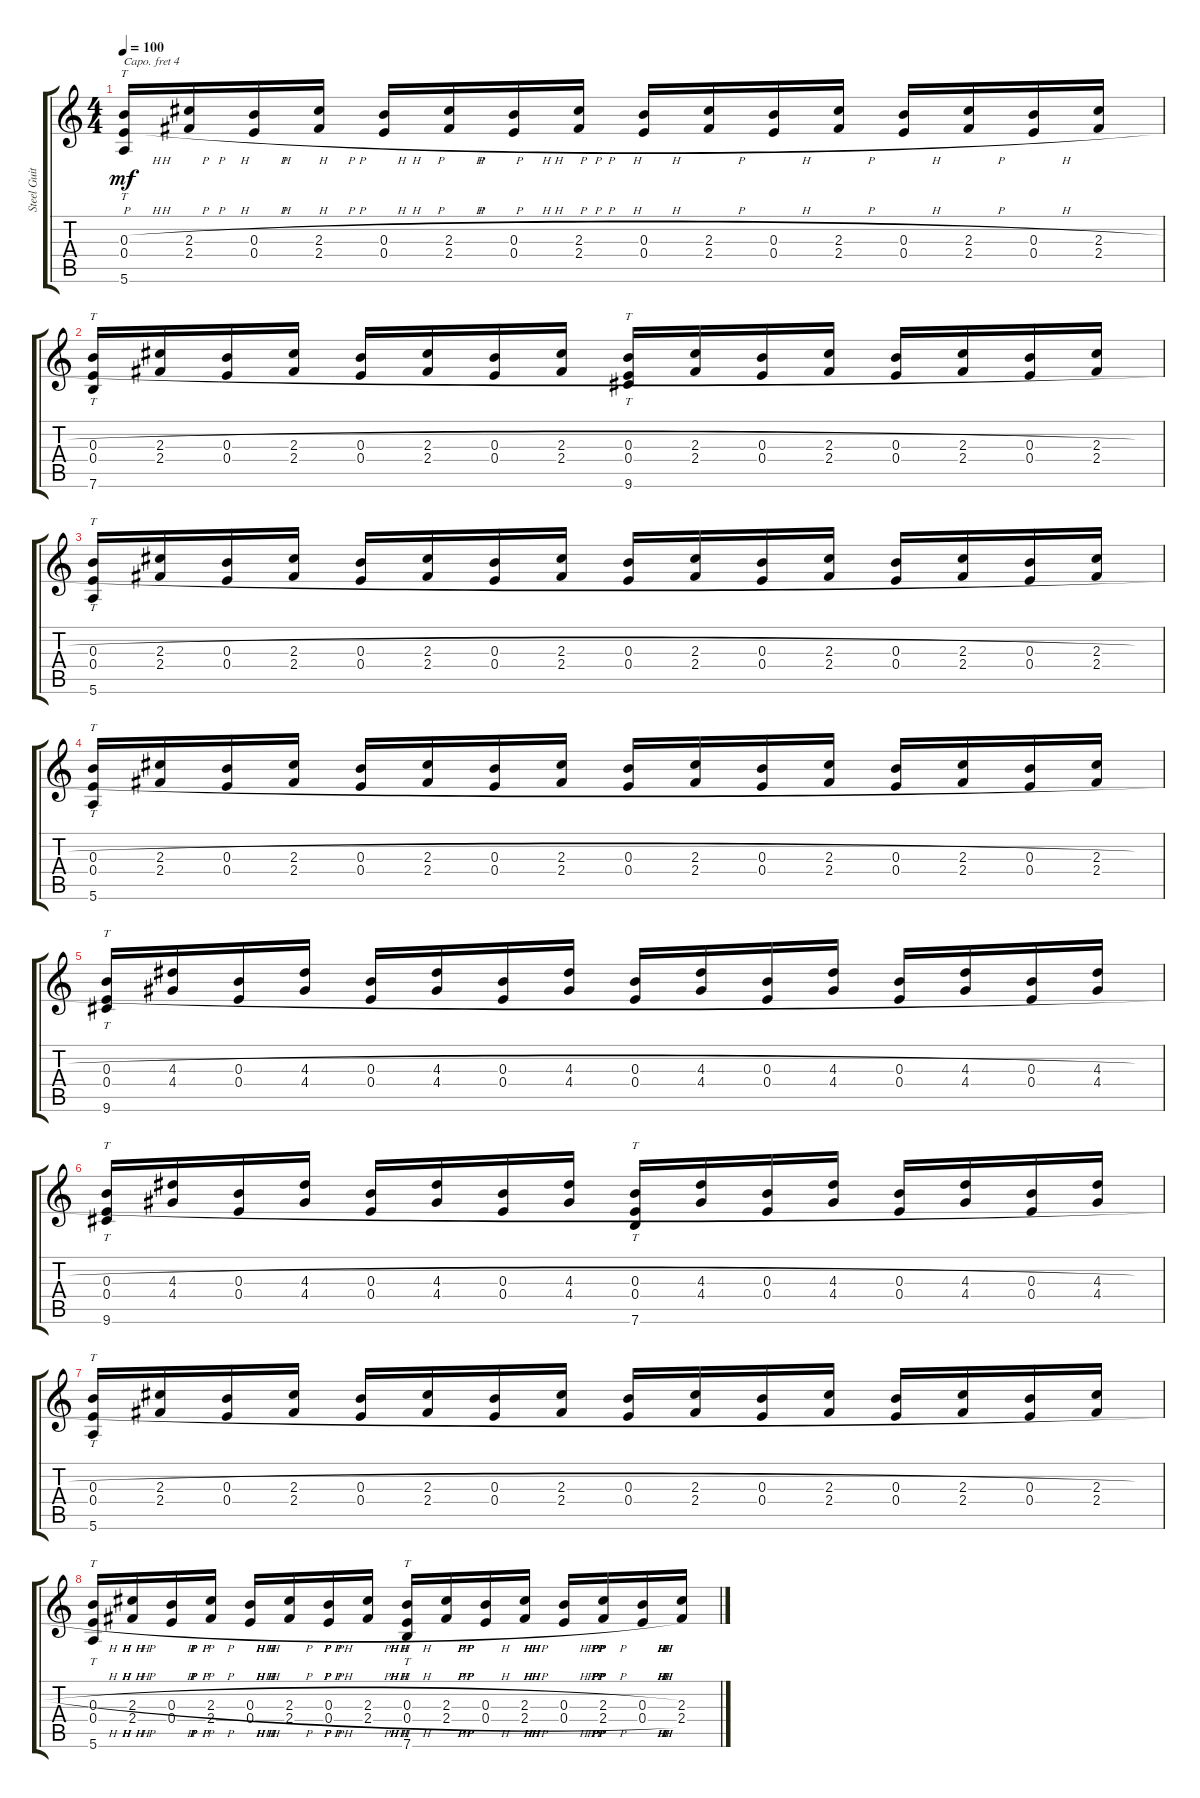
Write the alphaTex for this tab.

\track ("Steel Guitar" "Steel Guit") {instrument acousticguitarsteel}
\staff {score tabs}
\capo 4
\tuning (E4 C4 G3 C3 G2 C2) {hide}
\ts (4 4)
\tempo 100
\clef g2
\ks c
(0.3{h} 0.4{h} 5.6).16{tt dy mf} (2.3{h} 2.4{h}).16 (0.3{h} 0.4{h}).16 (2.3{h} 2.4{h}).16 (0.3{h} 0.4{h}).16 (2.3{h} 2.4{h}).16 (0.3{h} 0.4{h}).16 (2.3{h} 2.4{h}).16 (0.3{h} 0.4{h}).16 (2.3{h} 2.4{h}).16 (0.3{h} 0.4{h}).16 (2.3{h} 2.4{h}).16 (0.3{h} 0.4{h}).16 (2.3{h} 2.4{h}).16 (0.3{h} 0.4{h}).16 (2.3{h} 2.4{h}).16 |
(0.3{h} 0.4{h} 7.6).16{tt} (2.3{h} 2.4{h}).16 (0.3{h} 0.4{h}).16 (2.3{h} 2.4{h}).16 (0.3{h} 0.4{h}).16 (2.3{h} 2.4{h}).16 (0.3{h} 0.4{h}).16 (2.3{h} 2.4{h}).16 (0.3{h} 0.4{h} 9.6).16{tt} (2.3{h} 2.4{h}).16 (0.3{h} 0.4{h}).16 (2.3{h} 2.4{h}).16 (0.3{h} 0.4{h}).16 (2.3{h} 2.4{h}).16 (0.3{h} 0.4{h}).16 (2.3{h} 2.4{h}).16 |
(0.3{h} 0.4{h} 5.6).16{tt} (2.3{h} 2.4{h}).16 (0.3{h} 0.4{h}).16 (2.3{h} 2.4{h}).16 (0.3{h} 0.4{h}).16 (2.3{h} 2.4{h}).16 (0.3{h} 0.4{h}).16 (2.3{h} 2.4{h}).16 (0.3{h} 0.4{h}).16 (2.3{h} 2.4{h}).16 (0.3{h} 0.4{h}).16 (2.3{h} 2.4{h}).16 (0.3{h} 0.4{h}).16 (2.3{h} 2.4{h}).16 (0.3{h} 0.4{h}).16 (2.3{h} 2.4{h}).16 |
(0.3{h} 0.4{h} 5.6).16{tt} (2.3{h} 2.4{h}).16 (0.3{h} 0.4{h}).16 (2.3{h} 2.4{h}).16 (0.3{h} 0.4{h}).16 (2.3{h} 2.4{h}).16 (0.3{h} 0.4{h}).16 (2.3{h} 2.4{h}).16 (0.3{h} 0.4{h}).16 (2.3{h} 2.4{h}).16 (0.3{h} 0.4{h}).16 (2.3{h} 2.4{h}).16 (0.3{h} 0.4{h}).16 (2.3{h} 2.4{h}).16 (0.3{h} 0.4{h}).16 (2.3{h} 2.4{h}).16 |
(0.3{h} 0.4{h} 9.6).16{tt} (4.3{h} 4.4{h}).16 (0.3{h} 0.4{h}).16 (4.3{h} 4.4{h}).16 (0.3{h} 0.4{h}).16 (4.3{h} 4.4{h}).16 (0.3{h} 0.4{h}).16 (4.3{h} 4.4{h}).16 (0.3{h} 0.4{h}).16 (4.3{h} 4.4{h}).16 (0.3{h} 0.4{h}).16 (4.3{h} 4.4{h}).16 (0.3{h} 0.4{h}).16 (4.3{h} 4.4{h}).16 (0.3{h} 0.4{h}).16 (4.3{h} 4.4{h}).16 |
(0.3{h} 0.4{h} 9.6).16{tt} (4.3{h} 4.4{h}).16 (0.3{h} 0.4{h}).16 (4.3{h} 4.4{h}).16 (0.3{h} 0.4{h}).16 (4.3{h} 4.4{h}).16 (0.3{h} 0.4{h}).16 (4.3{h} 4.4{h}).16 (0.3{h} 0.4{h} 7.6).16{tt} (4.3{h} 4.4{h}).16 (0.3{h} 0.4{h}).16 (4.3{h} 4.4{h}).16 (0.3{h} 0.4{h}).16 (4.3{h} 4.4{h}).16 (0.3{h} 0.4{h}).16 (4.3{h} 4.4{h}).16 |
(0.3{h} 0.4{h} 5.6).16{tt} (2.3{h} 2.4{h}).16 (0.3{h} 0.4{h}).16 (2.3{h} 2.4{h}).16 (0.3{h} 0.4{h}).16 (2.3{h} 2.4{h}).16 (0.3{h} 0.4{h}).16 (2.3{h} 2.4{h}).16 (0.3{h} 0.4{h}).16 (2.3{h} 2.4{h}).16 (0.3{h} 0.4{h}).16 (2.3{h} 2.4{h}).16 (0.3{h} 0.4{h}).16 (2.3{h} 2.4{h}).16 (0.3{h} 0.4{h}).16 (2.3{h} 2.4{h}).16 |
(0.3{h} 0.4{h} 5.6).16{tt} (2.3{h} 2.4{h}).16 (0.3{h} 0.4{h}).16 (2.3{h} 2.4{h}).16 (0.3{h} 0.4{h}).16 (2.3{h} 2.4{h}).16 (0.3{h} 0.4{h}).16 (2.3{h} 2.4{h}).16 (0.3{h} 0.4{h} 7.6).16{tt} (2.3{h} 2.4{h}).16 (0.3{h} 0.4{h}).16 (2.3{h} 2.4{h}).16 (0.3{h} 0.4{h}).16 (2.3{h} 2.4{h}).16 (0.3{h} 0.4{h}).16 (2.3{h} 2.4{h}).16
